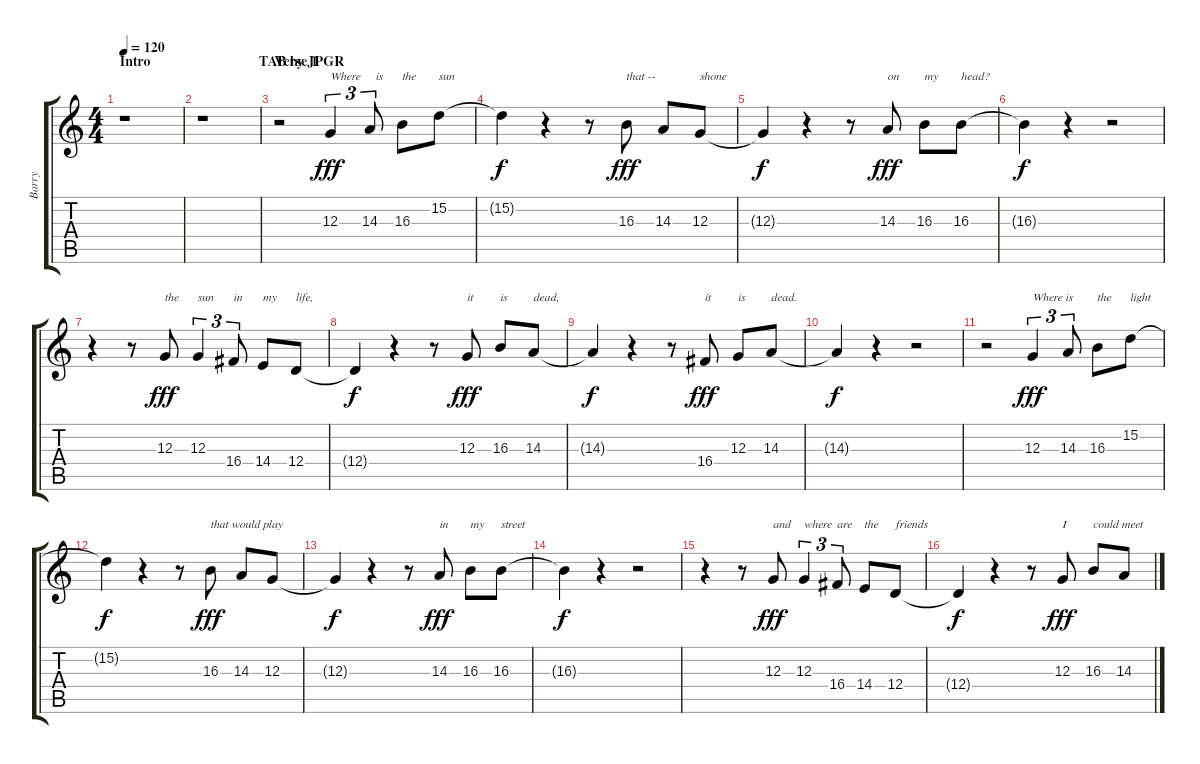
\track ("Barry" "Barry") {instrument clarinet}
\staff {score tabs}
\tuning (E4 B3 G3 D3 A2 E2) {hide}
\ts (4 4)
\section ("" "Intro                               TAB by JPGR")
\tempo 120
\clef g2
\ks c
r.1{dy fff instrument clarinet} |
r.1 |
\section ("" "Verse 1")
r.2 12.3.4{tu (3 2) txt "Where"} 14.3.8{tu (3 2) txt "  is"} 16.3.8{txt "the"} 15.2.8{txt "sun"} |
15.2{t}.4{dy f} r.4 r.8 16.3.8{txt "that --" dy fff} 14.3.8 12.3.8{txt "shone"} |
12.3{t}.4{dy f} r.4 r.8 14.3.8{txt "on" dy fff} 16.3.8{txt "my"} 16.3.8{txt "head?"} |
16.3{t}.4{dy f} r.4 r.2 |
r.4 r.8 12.3.8{txt "the" dy fff} 12.3.4{tu (3 2) txt "sun"} 16.4.8{tu (3 2) txt "in"} 14.4.8{txt "my"} 12.4.8{txt "life,"} |
12.4{t}.4{dy f} r.4 r.8 12.3.8{txt "it" dy fff} 16.3.8{txt "is"} 14.3.8{txt "dead,"} |
14.3{t}.4{dy f} r.4 r.8 16.4.8{txt "it" dy fff} 12.3.8{txt "is"} 14.3.8{txt "dead."} |
14.3{t}.4{dy f} r.4 r.2 |
r.2 12.3.4{tu (3 2) txt "Where is" dy fff} 14.3.8{tu (3 2)} 16.3.8{txt "the"} 15.2.8{txt "light"} |
15.2{t}.4{dy f} r.4 r.8 16.3.8{txt "that would play" dy fff} 14.3.8 12.3.8 |
12.3{t}.4{dy f} r.4 r.8 14.3.8{txt "in" dy fff} 16.3.8{txt "my"} 16.3.8{txt "street"} |
16.3{t}.4{dy f} r.4 r.2 |
r.4 r.8 12.3.8{txt "and" dy fff} 12.3.4{tu (3 2) txt "where"} 16.4.8{tu (3 2) txt "are"} 14.4.8{txt "the"} 12.4.8{txt "friends"} |
12.4{t}.4{dy f} r.4 r.8 12.3.8{txt "I" dy fff} 16.3.8{txt "could meet"} 14.3.8
